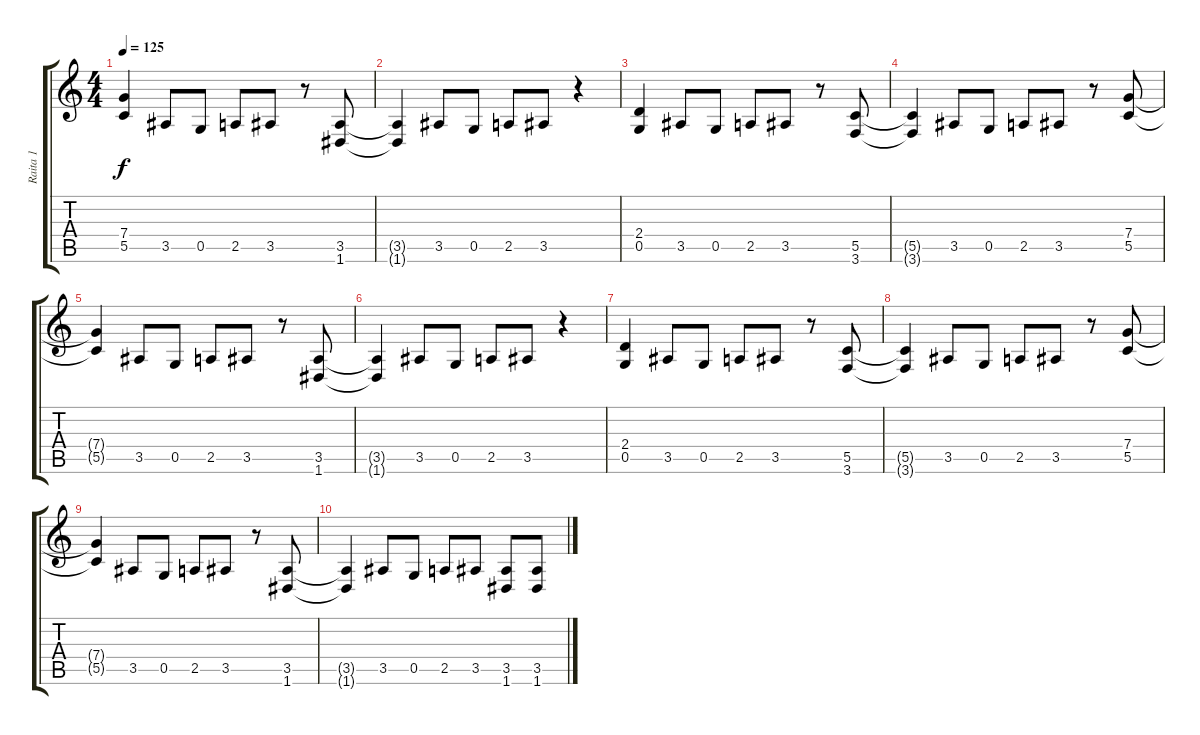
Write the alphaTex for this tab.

\track ("Raita 1" "Raita 1") {instrument distortionguitar}
\staff {score tabs}
\tuning (D4 A3 F3 C3 G2 D2) {hide}
\ts (4 4)
\tempo 125
\clef g2
\ks c
(7.4{t} 5.5{t}).4{dy f} 3.5.8 0.5.8 2.5.8 3.5.8 r.8 (3.5 1.6).8 |
(3.5{t} 1.6{t}).4 3.5.8 0.5.8 2.5.8 3.5.8 r.4 |
(2.4 0.5).4{instrument distortionguitar} 3.5.8 0.5.8 2.5.8 3.5.8 r.8 (5.5 3.6).8 |
(5.5{t} 3.6{t}).4 3.5.8 0.5.8 2.5.8 3.5.8 r.8 (7.4 5.5).8 |
(7.4{t} 5.5{t}).4 3.5.8 0.5.8 2.5.8 3.5.8 r.8 (3.5 1.6).8 |
(3.5{t} 1.6{t}).4 3.5.8 0.5.8 2.5.8 3.5.8 r.4 |
(2.4 0.5).4{instrument distortionguitar} 3.5.8 0.5.8 2.5.8 3.5.8 r.8 (5.5 3.6).8 |
(5.5{t} 3.6{t}).4 3.5.8 0.5.8 2.5.8 3.5.8 r.8 (7.4 5.5).8 |
(7.4{t} 5.5{t}).4 3.5.8 0.5.8 2.5.8 3.5.8 r.8 (3.5 1.6).8 |
(3.5{t} 1.6{t}).4 3.5.8 0.5.8 2.5.8 3.5.8 (3.5 1.6).8 (3.5 1.6).8
